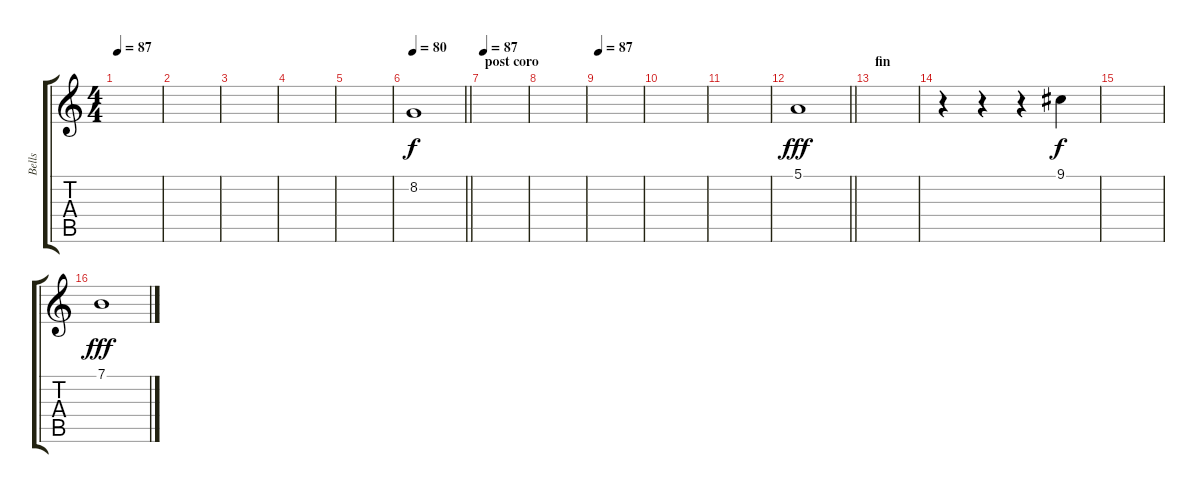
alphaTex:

\track ("Bells" "Bells") {instrument vibraphone}
\staff {score tabs}
\tuning (E4 B3 G3 D3 A2 E2) {hide}
\ts (4 4)
\tempo 87
\clef g2
\ks c
|
|
|
|
|
\tempo 80
\barLineRight lightlight
8.2.1 |
\section ("" "post coro")
\tempo 87
|
|
\tempo 87
|
|
|
\barLineRight lightlight
5.1.1{dy fff} |
\section ("" "fin")
|
r.4 r.4 r.4 9.1.4{dy f} |
|
7.1.1{dy fff}
